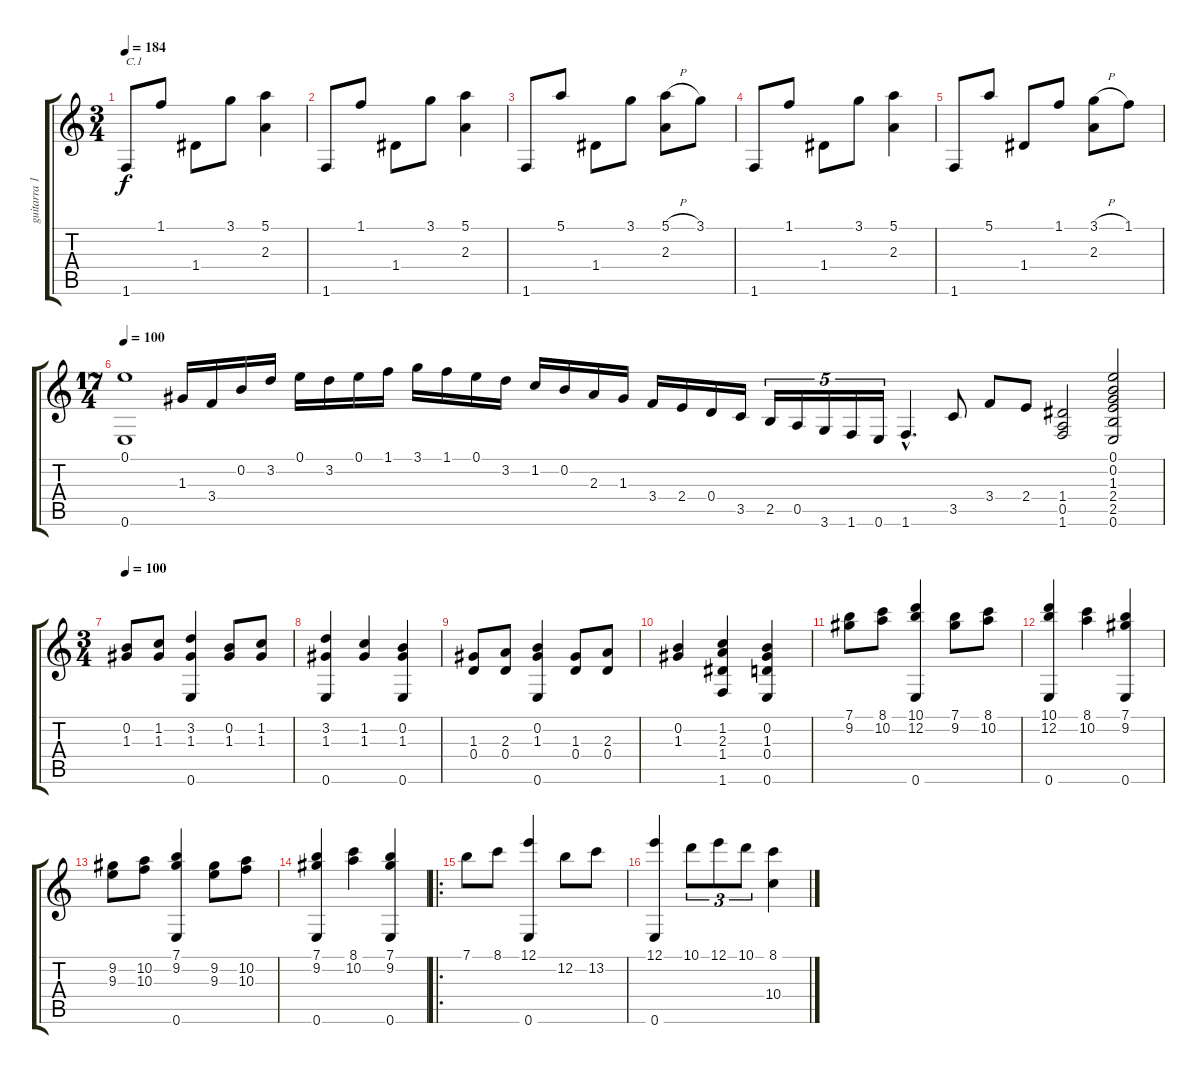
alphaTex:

\track ("guitarra 1" "guitarra 1") {instrument acousticguitarnylon}
\staff {score tabs}
\tuning (E4 B3 G3 D3 A2 E2) {hide}
\ts (3 4)
\tempo 184
\clef g2
\ks c
1.6.8{txt "C.1" dy f} 1.1.8 1.4.8 3.1.8 (5.1 2.3).4 |
1.6.8 1.1.8 1.4.8 3.1.8 (5.1 2.3).4 |
1.6.8 5.1.8 1.4.8 3.1.8 (5.1{h} 2.3).8 3.1.8 |
1.6.8 1.1.8 1.4.8 3.1.8 (5.1 2.3).4 |
1.6.8 5.1.8 1.4.8 1.1.8 (3.1{h} 2.3).8 1.1.8 |
\ts (17 4)
\tempo 100
(0.1 0.6).1 1.3.16 3.4.16 0.2.16 3.2.16 0.1.16 3.2.16 0.1.16 1.1.16 3.1.16 1.1.16 0.1.16 3.2.16 1.2.16 0.2.16 2.3.16 1.3.16 3.4.16 2.4.16 0.4.16 3.5.16 2.5.16{tu (5 4)} 0.5.16{tu (5 4)} 3.6.16{tu (5 4)} 1.6.16{tu (5 4)} 0.6.16{tu (5 4)} 1.6{hac}.4{d} 3.5.8 3.4.8 2.4.8 (1.4 0.5 1.6).2 (0.1 0.2 1.3 2.4 2.5 0.6).2 |
\ts (3 4)
\tempo 100
(0.2 1.3).8 (1.2 1.3).8 (3.2 1.3 0.6).4 (0.2 1.3).8 (1.2 1.3).8 |
(3.2 1.3 0.6).4 (1.2 1.3).4 (0.2 1.3 0.6).4 |
(1.3 0.4).8 (2.3 0.4).8 (0.2 1.3 0.6).4 (1.3 0.4).8 (2.3 0.4).8 |
(0.2 1.3).4 (1.2 2.3 1.4 1.6).4 (0.2 1.3 0.4 0.6).4 |
(7.1 9.2).8 (8.1 10.2).8 (10.1 12.2 0.6).4 (7.1 9.2).8 (8.1 10.2).8 |
(10.1 12.2 0.6).4 (8.1 10.2).4 (7.1 9.2 0.6).4 |
(9.2 9.3).8 (10.2 10.3).8 (7.1 9.2 0.6).4 (9.2 9.3).8 (10.2 10.3).8 |
(7.1 9.2 0.6).4 (8.1 10.2).4 (7.1 9.2 0.6).4 |
\ro
7.1.8 8.1.8 (12.1 0.6).4 12.2.8 13.2.8 |
(12.1 0.6).4 10.1.8{tu (3 2)} 12.1.8{tu (3 2)} 10.1.8{tu (3 2)} (8.1 10.4).4
